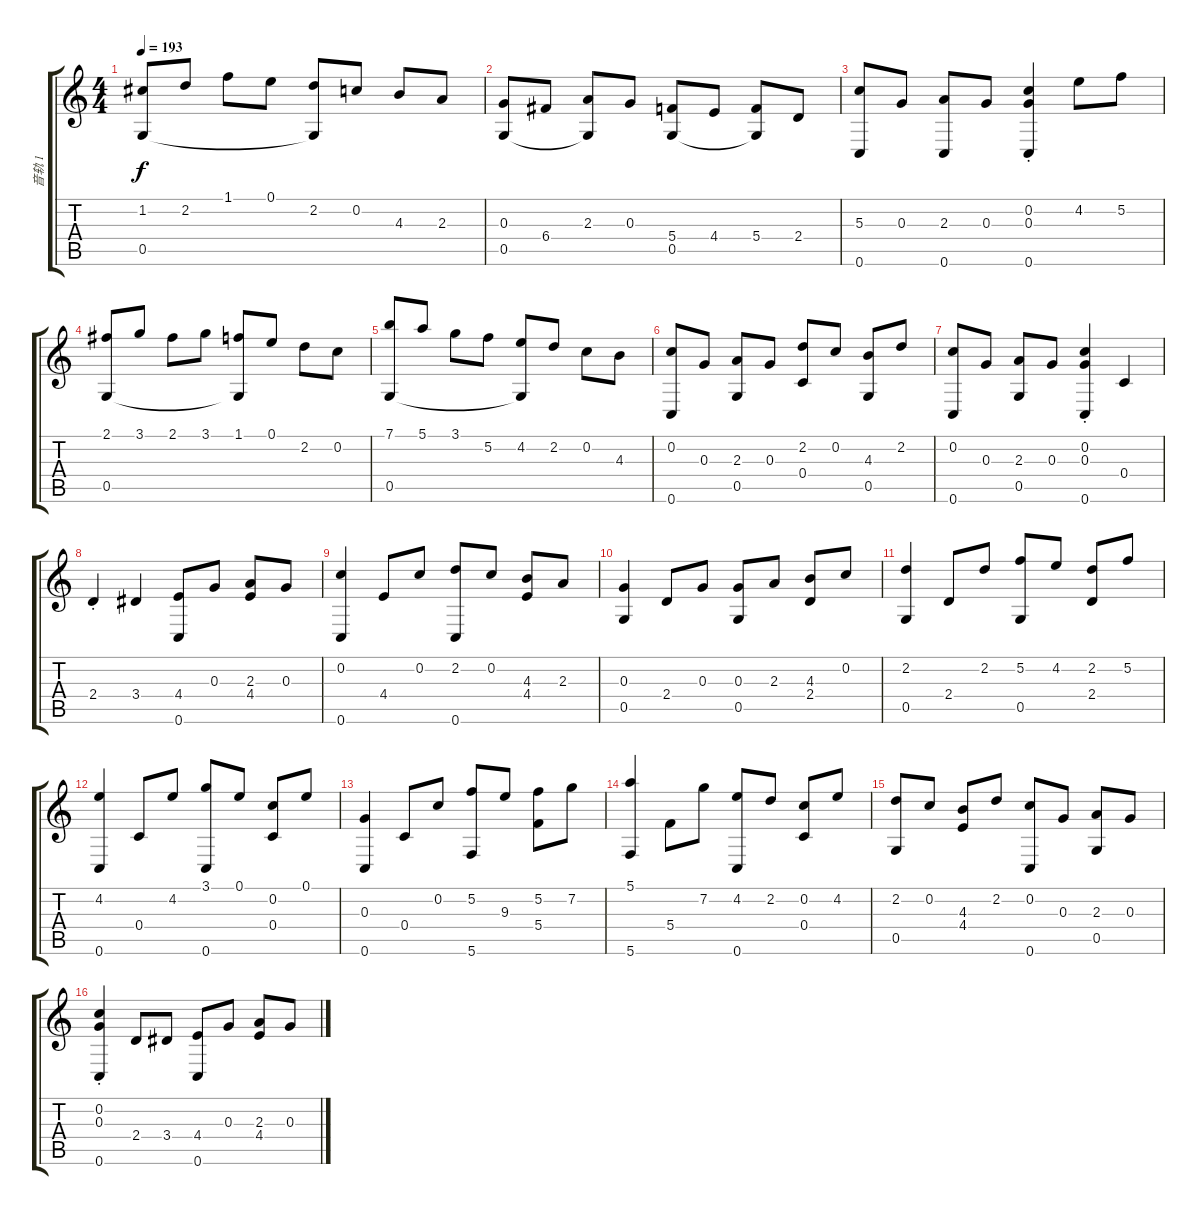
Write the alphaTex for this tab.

\track ("音轨 1" "音轨 1") {instrument acousticguitarsteel}
\staff {score tabs}
\tuning (E4 C4 G3 C3 G2 C2) {hide}
\ts (4 4)
\tempo 193
\clef g2
\ks c
(1.2 0.5).8{dy f} 2.2.8 1.1.8 0.1.8 (2.2 0.5{t}).8 0.2.8 4.3.8 2.3.8 |
(0.3 0.5).8 6.4.8 (2.3 0.5{t}).8 0.3.8 (5.4 0.5).8 4.4.8 (5.4 0.5{t}).8 2.4.8 |
(5.3 0.6).8 0.3.8 (2.3 0.6).8 0.3.8 (0.2{st} 0.3{st} 0.6{st}).4 4.2.8 5.2.8 |
(2.1 0.5).8 3.1.8 2.1.8 3.1.8 (1.1 0.5{t}).8 0.1.8 2.2.8 0.2.8 |
(7.1 0.5).8 5.1.8 3.1.8 5.2.8 (4.2 0.5{t}).8 2.2.8 0.2.8 4.3.8 |
(0.2 0.6).8 0.3.8 (2.3 0.5).8 0.3.8 (2.2 0.4).8 0.2.8 (4.3 0.5).8 2.2.8 |
(0.2 0.6).8 0.3.8 (2.3 0.5).8 0.3.8 (0.2{st} 0.3{st} 0.6{st}).4 0.4.4 |
2.4{st}.4 3.4.4 (4.4 0.6).8 0.3.8 (2.3 4.4).8 0.3.8 |
(0.2 0.6).4 4.4.8 0.2.8 (2.2 0.6).8 0.2.8 (4.3 4.4).8 2.3.8 |
(0.3 0.5).4 2.4.8 0.3.8 (0.3 0.5).8 2.3.8 (4.3 2.4).8 0.2.8 |
(2.2 0.5).4 2.4.8 2.2.8 (5.2 0.5).8 4.2.8 (2.2 2.4).8 5.2.8 |
(4.2 0.6).4 0.4.8 4.2.8 (3.1 0.6).8 0.1.8 (0.2 0.4).8 0.1.8 |
(0.3 0.6).4 0.4.8 0.2.8 (5.2 5.6).8 9.3.8 (5.2 5.4).8 7.2.8 |
(5.1 5.6).4 5.4.8 7.2.8 (4.2 0.6).8 2.2.8 (0.2 0.4).8 4.2.8 |
(2.2 0.5).8 0.2.8 (4.3 4.4).8 2.2.8 (0.2 0.6).8 0.3.8 (2.3 0.5).8 0.3.8 |
(0.2{st} 0.3{st} 0.6{st}).4 2.4.8 3.4.8 (4.4 0.6).8 0.3.8 (2.3 4.4).8 0.3.8
